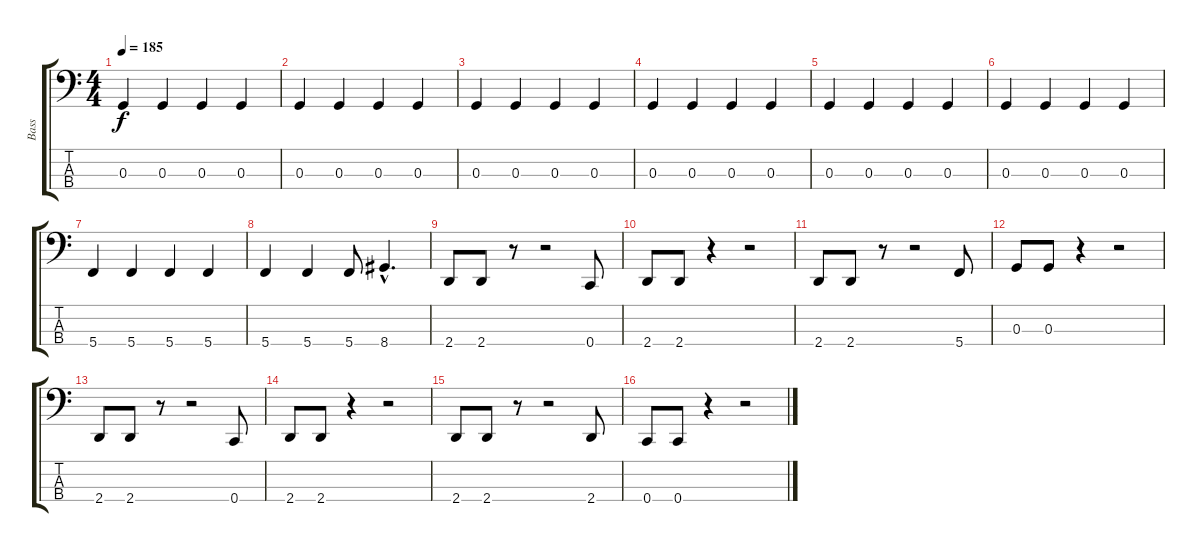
\track ("Bass" "Bass") {instrument slapbass1}
\staff {score tabs}
\tuning (F2 C2 G1 C1) {hide}
\ts (4 4)
\tempo 185
\clef f4
\ks c
0.3.4{dy f} 0.3.4 0.3.4 0.3.4 |
0.3.4 0.3.4 0.3.4 0.3.4 |
0.3.4 0.3.4 0.3.4 0.3.4 |
0.3.4 0.3.4 0.3.4 0.3.4 |
0.3.4 0.3.4 0.3.4 0.3.4 |
0.3.4 0.3.4 0.3.4 0.3.4 |
5.4.4 5.4.4 5.4.4 5.4.4 |
5.4.4 5.4.4 5.4.8 8.4{hac}.4{d} |
2.4.8 2.4.8 r.8 r.2 0.4.8 |
2.4.8 2.4.8 r.4 r.2 |
2.4.8 2.4.8 r.8 r.2 5.4.8 |
0.3.8 0.3.8 r.4 r.2 |
2.4.8 2.4.8 r.8 r.2 0.4.8 |
2.4.8 2.4.8 r.4 r.2 |
2.4.8 2.4.8 r.8 r.2 2.4.8 |
0.4.8 0.4.8 r.4 r.2
